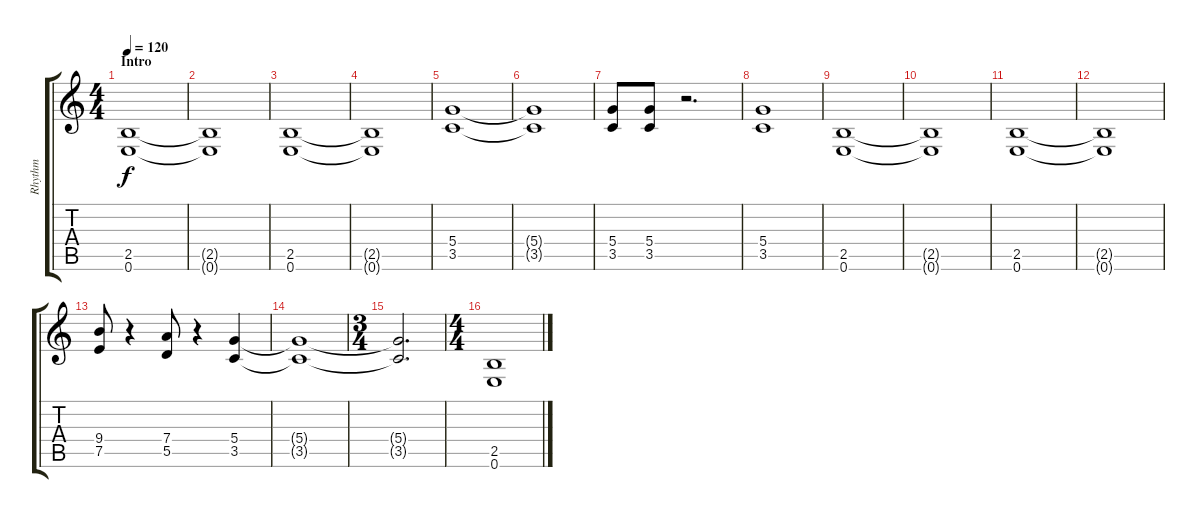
\track ("Rhythm" "Rhythm") {instrument distortionguitar}
\staff {score tabs}
\tuning (E4 B3 G3 D3 A2 E2) {hide}
\ts (4 4)
\section ("" "Intro")
\tempo 120
\clef g2
\ks c
(2.5 0.6).1{dy f instrument distortionguitar} |
(2.5{t} 0.6{t}).1 |
(2.5 0.6).1 |
(2.5{t} 0.6{t}).1 |
(5.4 3.5).1 |
(5.4{t} 3.5{t}).1 |
(5.4 3.5).8 (5.4 3.5).8 r.2{d} |
(5.4 3.5).1 |
(2.5 0.6).1 |
(2.5{t} 0.6{t}).1 |
(2.5 0.6).1 |
(2.5{t} 0.6{t}).1 |
(9.4 7.5).8 r.4 (7.4 5.5).8 r.4 (5.4 3.5).4 |
(5.4{t} 3.5{t}).1 |
\ts (3 4)
(5.4{t} 3.5{t}).2{d} |
\ts (4 4)
(2.5 0.6).1{volume 3}
